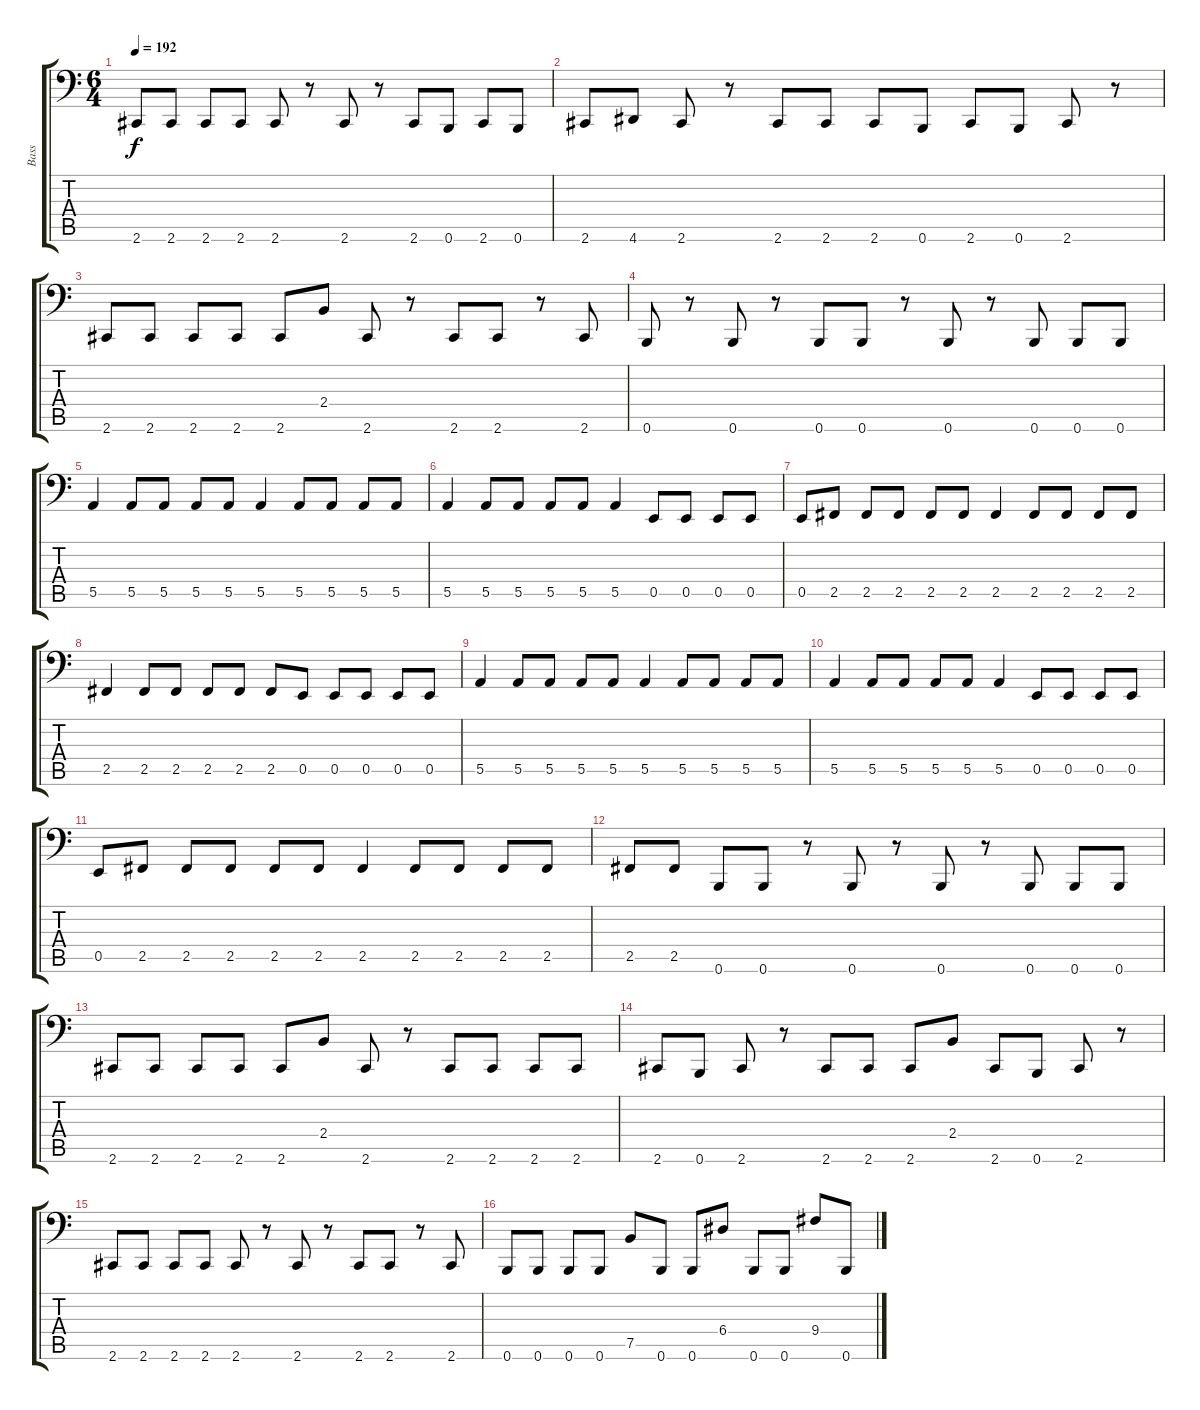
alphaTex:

\track ("Bass" "Bass") {instrument electricbassfinger}
\staff {score tabs}
\tuning (C3 G2 D2 A1 E1 B0) {hide}
\ts (6 4)
\tempo 192
\clef f4
\ks c
2.6.8{dy f} 2.6.8 2.6.8 2.6.8 2.6.8 r.8 2.6.8 r.8 2.6.8 0.6.8 2.6.8 0.6.8 |
2.6.8 4.6.8 2.6.8 r.8 2.6.8 2.6.8 2.6.8 0.6.8 2.6.8 0.6.8 2.6.8 r.8 |
2.6.8 2.6.8 2.6.8 2.6.8 2.6.8 2.4.8 2.6.8 r.8 2.6.8 2.6.8 r.8 2.6.8 |
0.6.8 r.8 0.6.8 r.8 0.6.8 0.6.8 r.8 0.6.8 r.8 0.6.8 0.6.8 0.6.8 |
5.5.4 5.5.8 5.5.8 5.5.8 5.5.8 5.5.4 5.5.8 5.5.8 5.5.8 5.5.8 |
5.5.4 5.5.8 5.5.8 5.5.8 5.5.8 5.5.4 0.5.8 0.5.8 0.5.8 0.5.8 |
0.5.8 2.5.8 2.5.8 2.5.8 2.5.8 2.5.8 2.5.4 2.5.8 2.5.8 2.5.8 2.5.8 |
2.5.4 2.5.8 2.5.8 2.5.8 2.5.8 2.5.8 0.5.8 0.5.8 0.5.8 0.5.8 0.5.8 |
5.5.4 5.5.8 5.5.8 5.5.8 5.5.8 5.5.4 5.5.8 5.5.8 5.5.8 5.5.8 |
5.5.4 5.5.8 5.5.8 5.5.8 5.5.8 5.5.4 0.5.8 0.5.8 0.5.8 0.5.8 |
0.5.8 2.5.8 2.5.8 2.5.8 2.5.8 2.5.8 2.5.4 2.5.8 2.5.8 2.5.8 2.5.8 |
2.5.8 2.5.8 0.6.8 0.6.8 r.8 0.6.8 r.8 0.6.8 r.8 0.6.8 0.6.8 0.6.8 |
2.6.8 2.6.8 2.6.8 2.6.8 2.6.8 2.4.8 2.6.8 r.8 2.6.8 2.6.8 2.6.8 2.6.8 |
2.6.8 0.6.8 2.6.8 r.8 2.6.8 2.6.8 2.6.8 2.4.8 2.6.8 0.6.8 2.6.8 r.8 |
2.6.8 2.6.8 2.6.8 2.6.8 2.6.8 r.8 2.6.8 r.8 2.6.8 2.6.8 r.8 2.6.8 |
0.6.8 0.6.8 0.6.8 0.6.8 7.5.8 0.6.8 0.6.8 6.4.8 0.6.8 0.6.8 9.4.8 0.6.8
